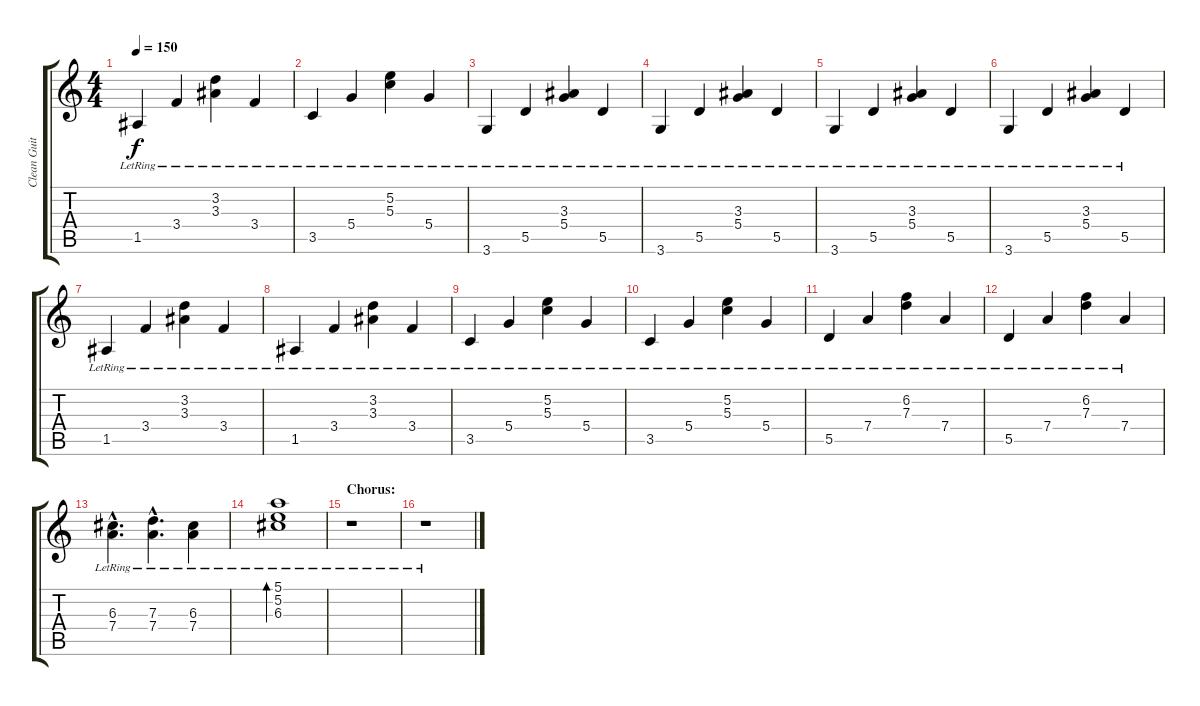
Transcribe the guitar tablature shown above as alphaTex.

\track ("Clean Guitar" "Clean Guit") {instrument electricguitarclean}
\staff {score tabs}
\tuning (E4 B3 G3 D3 A2 E2) {hide}
\ts (4 4)
\tempo 150
\clef g2
\ks c
1.5{lr}.4{dy f} 3.4{lr}.4 (3.2{lr} 3.3{lr}).4 3.4{lr}.4 |
3.5{lr}.4 5.4{lr}.4 (5.2{lr} 5.3{lr}).4 5.4{lr}.4 |
3.6{lr}.4 5.5{lr}.4 (3.3{lr} 5.4{lr}).4 5.5{lr}.4 |
3.6{lr}.4 5.5{lr}.4 (3.3{lr} 5.4{lr}).4 5.5{lr}.4 |
3.6{lr}.4 5.5{lr}.4 (3.3{lr} 5.4{lr}).4 5.5{lr}.4 |
3.6{lr}.4 5.5{lr}.4 (3.3{lr} 5.4{lr}).4 5.5{lr}.4 |
1.5{lr}.4 3.4{lr}.4 (3.2{lr} 3.3{lr}).4 3.4{lr}.4 |
1.5{lr}.4 3.4{lr}.4 (3.2{lr} 3.3{lr}).4 3.4{lr}.4 |
3.5{lr}.4 5.4{lr}.4 (5.2{lr} 5.3{lr}).4 5.4{lr}.4 |
3.5{lr}.4 5.4{lr}.4 (5.2{lr} 5.3{lr}).4 5.4{lr}.4 |
5.5{lr}.4 7.4{lr}.4 (6.2{lr} 7.3{lr}).4 7.4{lr}.4 |
5.5{lr}.4 7.4{lr}.4 (6.2{lr} 7.3{lr}).4 7.4{lr}.4 |
(6.3{hac lr} 7.4{hac lr}).4{d} (7.3{hac lr} 7.4{hac lr}).4{d} (6.3{lr} 7.4{lr}).4 |
(5.1{lr} 5.2{lr} 6.3{lr}).1{bd 120} |
\section ("" "Chorus:")
r.1 |
r.1
